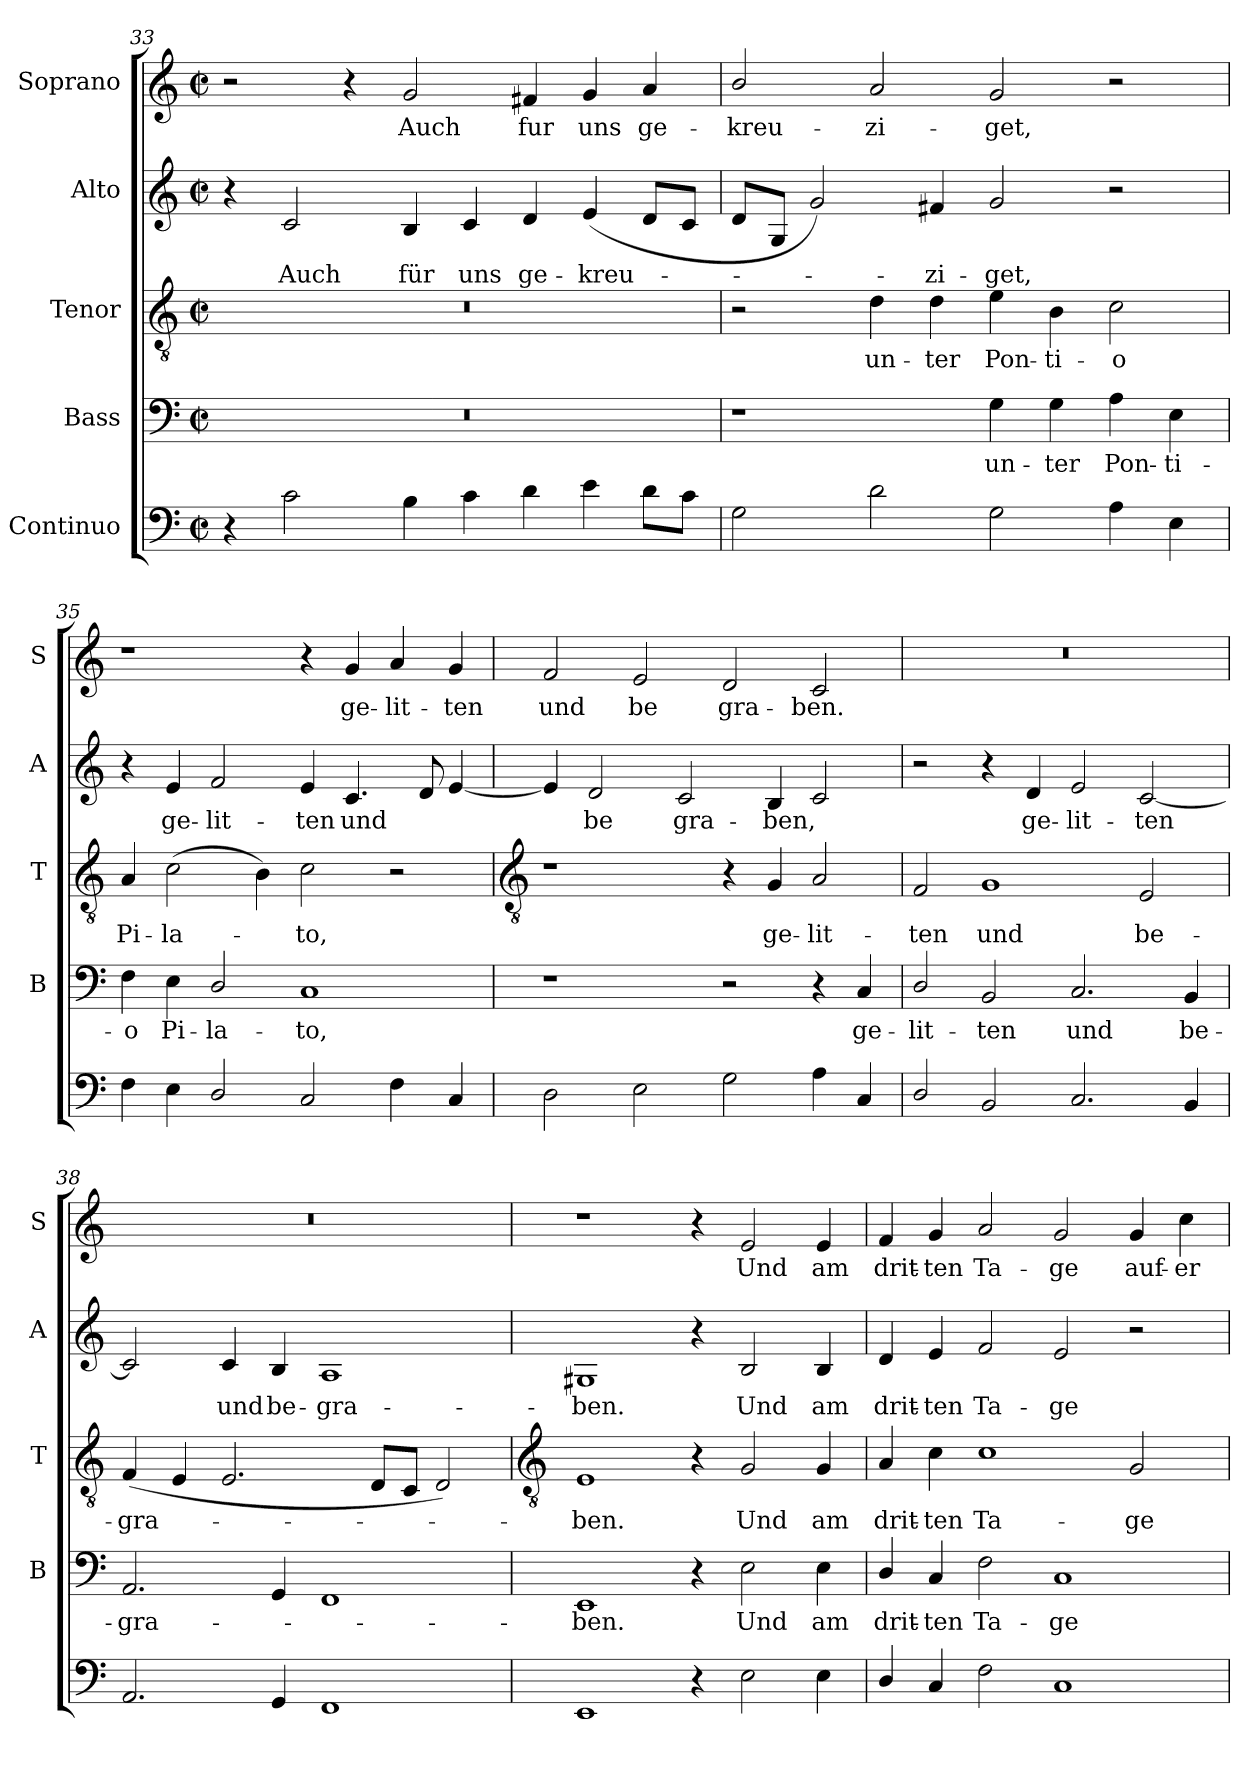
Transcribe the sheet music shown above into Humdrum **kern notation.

**kern	**kern	**text	**kern	**text	**kern	**text	**kern	**text
*part5	*part4	*part4	*part3	*part3	*part2	*part2	*part1	*part1
*staff5	*staff4	*staff4	*staff3	*staff3	*staff2	*staff2	*staff1	*staff1
*I"Continuo	*I"Bass	*	*I"Tenor	*	*I"Alto	*	*I"Soprano	*
*	*I'B	*	*I'T	*	*I'A	*	*I'S	*
!!LO:LB:g=z
*clefF4	*clefF4	*	*clefGv2	*	*clefG2	*	*clefG2	*
*k[]	*k[]	*	*k[]	*	*k[]	*	*k[]	*
*C:	*C:	*	*C:	*	*C:	*	*C:	*
*M4/2	*M4/2	*	*M4/2	*	*M4/2	*	*M4/2	*
*met(c|)	*met(c|)	*	*met(c|)	*	*met(c|)	*	*met(c|)	*
=33	=33	=33	=33	=33	=33	=33	=33	=33
4r	0r	.	0r	.	4r	.	2r	.
!	!	!	!	!	!	!LO:LY:b	!	!
2c	.	.	.	.	2c	Auch	.	.
.	.	.	.	.	.	.	4r	.
!	!	!	!	!	!	!LO:LY:b	!	!LO:LY:b
4B	.	.	.	.	4B	für	2g	Auch
!	!	!	!	!	!	!LO:LY:b	!	!
4c	.	.	.	.	4c	uns	.	.
!	!	!	!	!	!	!LO:LY:b	!	!LO:LY:b
4d	.	.	.	.	4d	ge-	4f#X	fur
!	!	!	!	!	!	!LO:LY:b	!	!LO:LY:b
4e	.	.	.	.	(<4e	-kreu-	4g	uns
!	!	!	!	!	!	!	!	!LO:LY:b
8dL	.	.	.	.	8dL	.	4a	ge-
8cJ	.	.	.	.	8cJ	.	.	.
=34	=34	=34	=34	=34	=34	=34	=34	=34
!	!	!	!	!	!	!	!	!LO:LY:b
2G	1r	.	2r	.	8dL	.	2b/	-kreu-
.	.	.	.	.	8GJ	.	.	.
.	.	.	.	.	2g)	.	.	.
!	!	!	!	!LO:LY:b	!	!	!	!LO:LY:b
2d	.	.	4d	un-	.	.	2a	-zi-
!	!	!	!	!LO:LY:b	!	!LO:LY:b	!	!
.	.	.	4d	-ter	4f#X	zi-	.	.
!	!	!LO:LY:b	!	!LO:LY:b	!	!LO:LY:b	!	!LO:LY:b
2G	4G	un-	4e	Pon-	2g	-get,	2g	-get,
!	!	!LO:LY:b	!	!LO:LY:b	!	!	!	!
.	4G	-ter	4B	-ti-	.	.	.	.
!	!	!LO:LY:b	!	!LO:LY:b	!	!	!	!
4A	4A	Pon-	2c	-o	2r	.	2r	.
!	!	!LO:LY:b	!	!	!	!	!	!
4E	4E	-ti-	.	.	.	.	.	.
=35	=35	=35	=35	=35	=35	=35	=35	=35
!	!	!LO:LY:b	!	!LO:LY:b	!	!	!	!
4F	4F	-o	4A	Pi-	4r	.	1r	.
!	!	!LO:LY:b	!	!LO:LY:b	!	!LO:LY:b	!	!
4E	4E	Pi-	(>2c	-la-	4e	ge-	.	.
!	!	!LO:LY:b	!	!	!	!LO:LY:b	!	!
2D/	2D/	-la-	.	.	2f	-lit-	.	.
.	.	.	4B)	.	.	.	.	.
!	!	!LO:LY:b	!	!LO:LY:b	!	!LO:LY:b	!	!
2C	1C	-to,	2c	to,	4e	-ten	4r	.
!	!	!	!	!	!	!LO:LY:b	!	!LO:LY:b
.	.	.	.	.	4.c	und	4g	ge-
!	!	!	!	!	!	!	!	!LO:LY:b
4F	.	.	2r	.	.	.	4a	-lit-
.	.	.	.	.	8d	.	.	.
!	!	!	!	!	!	!	!	!LO:LY:b
4C	.	.	.	.	[4e	.	4g	-ten
!!LO:LB:g=z
=36	=36	=36	=36	=36	=36	=36	=36	=36
*	*	*	*clefGv2	*	*	*	*	*
!	!	!	!	!	!	!	!	!LO:LY:b
2D	1r	.	1r	.	4e]	.	2f	und
!	!	!	!	!	!	!LO:LY:b	!	!
.	.	.	.	.	2d	be	.	.
!	!	!	!	!	!	!	!	!LO:LY:b
2E	.	.	.	.	.	.	2e	be
!	!	!	!	!	!	!LO:LY:b	!	!
.	.	.	.	.	2c	gra-	.	.
!	!	!	!	!	!	!	!	!LO:LY:b
2G	2r	.	4r	.	.	.	2d	gra-
!	!	!	!	!LO:LY:b	!	!LO:LY:b	!	!
.	.	.	4G	ge-	4B	-ben,	.	.
!	!	!	!	!LO:LY:b	!	!	!	!LO:LY:b
4A	4r	.	2A	-lit-	2c	.	2c	-ben.
!	!	!LO:LY:b	!	!	!	!	!	!
4C	4C	ge-	.	.	.	.	.	.
=37	=37	=37	=37	=37	=37	=37	=37	=37
!	!	!LO:LY:b	!	!LO:LY:b	!	!	!	!
2D/	2D/	-lit-	2F	-ten	2r	.	0r	.
!	!	!LO:LY:b	!	!LO:LY:b	!	!	!	!
2BB	2BB	-ten	1G	und	4r	.	.	.
!	!	!	!	!	!	!LO:LY:b	!	!
.	.	.	.	.	4d	ge-	.	.
!	!	!LO:LY:b	!	!	!	!LO:LY:b	!	!
2.C	2.C	und	.	.	2e	-lit-	.	.
!	!	!	!	!LO:LY:b	!	!LO:LY:b	!	!
.	.	.	2E	be-	[2c	-ten	.	.
!	!	!LO:LY:b	!	!	!	!	!	!
4BB	4BB	be-	.	.	.	.	.	.
=38	=38	=38	=38	=38	=38	=38	=38	=38
!	!	!LO:LY:b	!	!LO:LY:b	!	!	!	!
2.AA	2.AA	-gra-	(<4F	-gra-	2c]	.	0r	.
.	.	.	4E	.	.	.	.	.
!	!	!	!	!	!	!LO:LY:b	!	!
.	.	.	2.E	.	4c	und	.	.
!	!	!	!	!	!	!LO:LY:b	!	!
4GG	4GG	.	.	.	4B	be-	.	.
!	!	!	!	!	!	!LO:LY:b	!	!
1FF	1FF	.	.	.	1A	-gra-	.	.
.	.	.	8DL	.	.	.	.	.
.	.	.	8CJ	.	.	.	.	.
.	.	.	2D)	.	.	.	.	.
!!LO:LB:g=z
=39	=39	=39	=39	=39	=39	=39	=39	=39
*	*	*	*clefGv2	*	*	*	*	*
!	!	!LO:LY:b	!	!LO:LY:b	!	!LO:LY:b	!	!
1EE	1EE	ben.	1E	ben.	1G#X	-ben.	1r	.
4r	4r	.	4r	.	4r	.	4r	.
!	!	!LO:LY:b	!	!LO:LY:b	!	!LO:LY:b	!	!LO:LY:b
2E	2E	Und	2G	Und	2B	Und	2e	Und
!	!	!LO:LY:b	!	!LO:LY:b	!	!LO:LY:b	!	!LO:LY:b
4E	4E	am	4G	am	4B	am	4e	am
=40	=40	=40	=40	=40	=40	=40	=40	=40
!	!	!LO:LY:b	!	!LO:LY:b	!	!LO:LY:b	!	!LO:LY:b
4D/	4D/	drit-	4A	drit-	4d	drit-	4f	drit-
!	!	!LO:LY:b	!	!LO:LY:b	!	!LO:LY:b	!	!LO:LY:b
4C	4C	-ten	4c	-ten	4e	-ten	4g	-ten
!	!	!LO:LY:b	!	!LO:LY:b	!	!LO:LY:b	!	!LO:LY:b
2F	2F	Ta-	1c	Ta-	2f	Ta-	2a	Ta-
!	!	!LO:LY:b	!	!	!	!LO:LY:b	!	!LO:LY:b
1C	1C	-ge	.	.	2e	-ge	2g	-ge
!	!	!	!	!LO:LY:b	!	!	!	!LO:LY:b
.	.	.	2G	-ge	2r	.	4g	auf-
!	!	!	!	!	!	!	!	!LO:LY:b
.	.	.	.	.	.	.	4cc	-er-
=	=	=	=	=	=	=	=	=
*-	*-	*-	*-	*-	*-	*-	*-	*-
